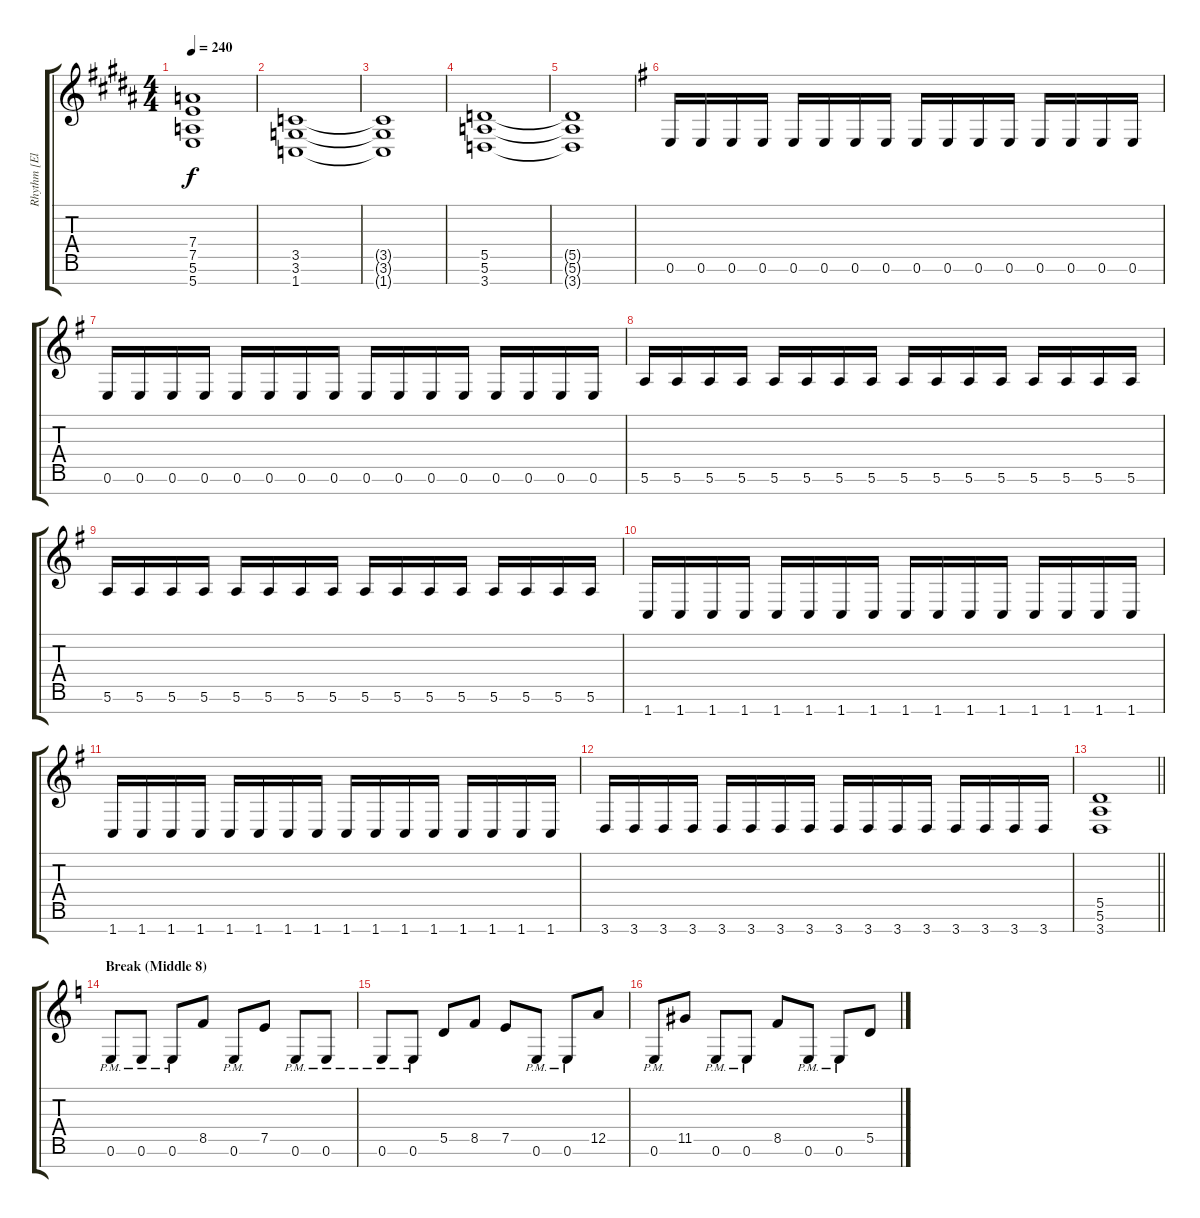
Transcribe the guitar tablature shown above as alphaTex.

\track ("Rhythm [Ellis]" "Rhythm [El") {instrument distortionguitar}
\staff {score tabs}
\tuning (E4 B3 G3 D3 A2 E2 B1) {hide}
\ts (4 4)
\tempo 240
\clef g2
\ks b
(7.4{t} 7.5{t} 5.6{t} 5.7{t}).1{dy f} |
(3.5 3.6 1.7).1 |
(3.5{t} 3.6{t} 1.7{t}).1 |
(5.5 5.6 3.7).1 |
(5.5{t} 5.6{t} 3.7{t}).1 |
\ks eminor
0.6.16 0.6.16 0.6.16 0.6.16 0.6.16 0.6.16 0.6.16 0.6.16 0.6.16 0.6.16 0.6.16 0.6.16 0.6.16 0.6.16 0.6.16 0.6.16 |
0.6.16 0.6.16 0.6.16 0.6.16 0.6.16 0.6.16 0.6.16 0.6.16 0.6.16 0.6.16 0.6.16 0.6.16 0.6.16 0.6.16 0.6.16 0.6.16 |
5.6.16 5.6.16 5.6.16 5.6.16 5.6.16 5.6.16 5.6.16 5.6.16 5.6.16 5.6.16 5.6.16 5.6.16 5.6.16 5.6.16 5.6.16 5.6.16 |
5.6.16 5.6.16 5.6.16 5.6.16 5.6.16 5.6.16 5.6.16 5.6.16 5.6.16 5.6.16 5.6.16 5.6.16 5.6.16 5.6.16 5.6.16 5.6.16 |
1.7.16 1.7.16 1.7.16 1.7.16 1.7.16 1.7.16 1.7.16 1.7.16 1.7.16 1.7.16 1.7.16 1.7.16 1.7.16 1.7.16 1.7.16 1.7.16 |
1.7.16 1.7.16 1.7.16 1.7.16 1.7.16 1.7.16 1.7.16 1.7.16 1.7.16 1.7.16 1.7.16 1.7.16 1.7.16 1.7.16 1.7.16 1.7.16 |
3.7.16 3.7.16 3.7.16 3.7.16 3.7.16 3.7.16 3.7.16 3.7.16 3.7.16 3.7.16 3.7.16 3.7.16 3.7.16 3.7.16 3.7.16 3.7.16 |
\barLineRight lightlight
(5.5 5.6 3.7).1 |
\section ("" "Break (Middle 8)")
\ks aminor
0.6{pm}.8 0.6{pm}.8 0.6{pm}.8 8.5.8 0.6{pm}.8 7.5.8 0.6{pm}.8 0.6{pm}.8 |
0.6{pm}.8 0.6{pm}.8 5.5.8 8.5.8 7.5.8 0.6{pm}.8 0.6{pm}.8 12.5.8 |
0.6{pm}.8 11.5.8 0.6{pm}.8 0.6{pm}.8 8.5.8 0.6{pm}.8 0.6{pm}.8 5.5.8
